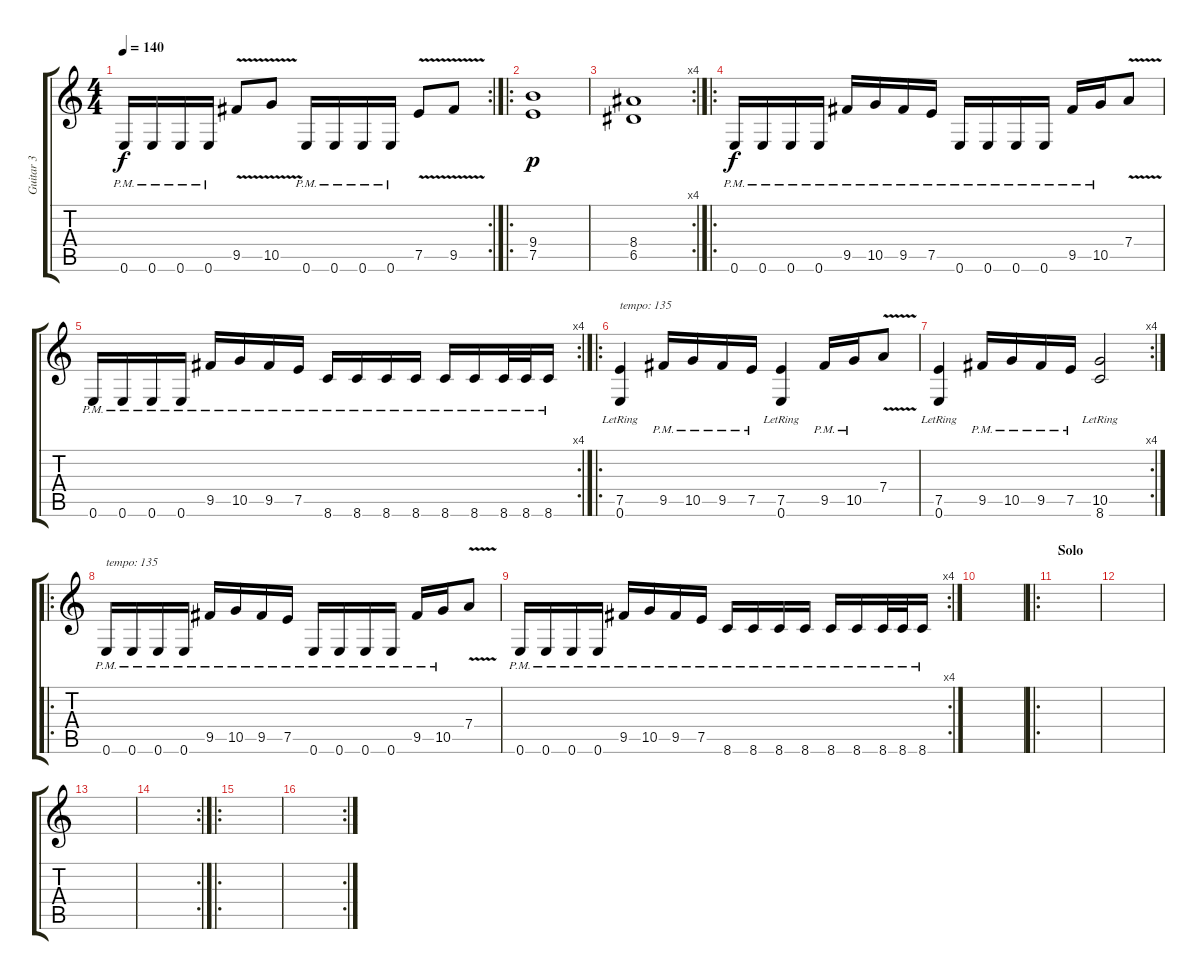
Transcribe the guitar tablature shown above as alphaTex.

\track ("Guitar 3" "Guitar 3") {instrument distortionguitar}
\staff {score tabs}
\tuning (E4 B3 G3 D3 A2 E2) {hide}
\rc 2
\ts (4 4)
\tempo 140
\clef g2
\ks c
0.6{pm}.16{dy f} 0.6{pm}.16 0.6{pm}.16 0.6{pm}.16 9.5{v}.8 10.5{v}.8 0.6{pm}.16 0.6{pm}.16 0.6{pm}.16 0.6{pm}.16 7.5{v}.8 9.5{v}.8 |
\ro
(9.4 7.5).1{dy p} |
\rc 4
(8.4 6.5).1 |
\ro
0.6{pm}.16{dy f} 0.6{pm}.16 0.6{pm}.16 0.6{pm}.16 9.5{pm}.16 10.5{pm}.16 9.5{pm}.16 7.5{pm}.16 0.6{pm}.16 0.6{pm}.16 0.6{pm}.16 0.6{pm}.16 9.5{pm}.16 10.5{pm}.16 7.4{v}.8 |
\rc 4
0.6{pm}.16 0.6{pm}.16 0.6{pm}.16 0.6{pm}.16 9.5{pm}.16 10.5{pm}.16 9.5{pm}.16 7.5{pm}.16 8.6{pm}.16 8.6{pm}.16 8.6{pm}.16 8.6{pm}.16 8.6{pm}.16 8.6{pm}.16 8.6{pm}.32 8.6{pm}.32 8.6{pm}.16 |
\ro
(7.5{lr} 0.6{lr}).4{txt "tempo: 135"} 9.5{pm}.16 10.5{pm}.16 9.5{pm}.16 7.5{pm}.16 (7.5{lr} 0.6{lr}).4 9.5{pm}.16 10.5{pm}.16 7.4{v}.8 |
\rc 4
(7.5{lr} 0.6{lr}).4 9.5{pm}.16 10.5{pm}.16 9.5{pm}.16 7.5{pm}.16 (10.5{lr} 8.6{lr}).2 |
\ro
0.6{pm}.16{txt "tempo: 135"} 0.6{pm}.16 0.6{pm}.16 0.6{pm}.16 9.5{pm}.16 10.5{pm}.16 9.5{pm}.16 7.5{pm}.16 0.6{pm}.16 0.6{pm}.16 0.6{pm}.16 0.6{pm}.16 9.5{pm}.16 10.5{pm}.16 7.4{v}.8 |
\rc 4
0.6{pm}.16 0.6{pm}.16 0.6{pm}.16 0.6{pm}.16 9.5{pm}.16 10.5{pm}.16 9.5{pm}.16 7.5{pm}.16 8.6{pm}.16 8.6{pm}.16 8.6{pm}.16 8.6{pm}.16 8.6{pm}.16 8.6{pm}.16 8.6{pm}.32 8.6{pm}.32 8.6{pm}.16 |
|
\ro
\section ("" "Solo")
|
|
|
\rc 2
|
\ro
|
\rc 2
